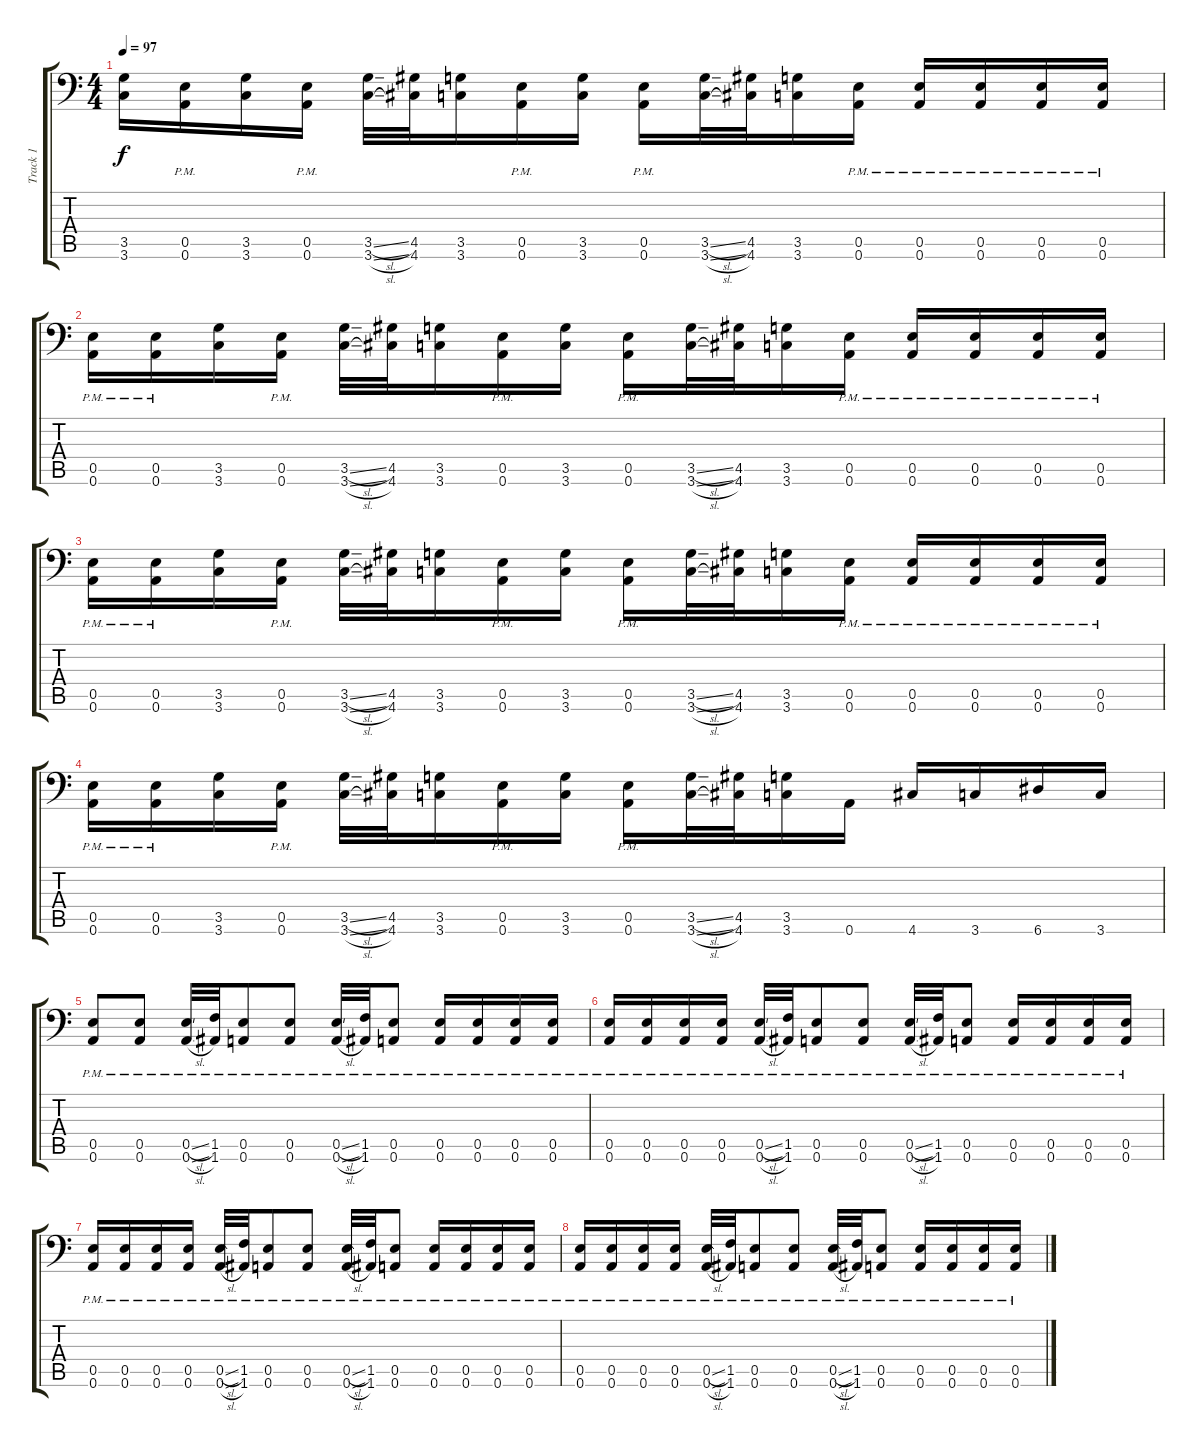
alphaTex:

\track ("Track 1" "Track 1") {instrument overdrivenguitar}
\staff {score tabs}
\tuning (B3 Gb3 D3 A2 E2 A1) {hide}
\ts (4 4)
\tempo 97
\clef f4
\ks c
(3.5 3.6).16{dy f} (0.5{pm} 0.6{pm}).16 (3.5 3.6).16 (0.5{pm} 0.6{pm}).16 (3.5{sl} 3.6{sl}).32 (4.5 4.6).32 (3.5 3.6).16 (0.5{pm} 0.6{pm}).16 (3.5 3.6).16 (0.5{pm} 0.6{pm}).16 (3.5{sl} 3.6{sl}).32 (4.5 4.6).32 (3.5 3.6).16 (0.5{pm} 0.6{pm}).16 (0.5{pm} 0.6{pm}).16 (0.5{pm} 0.6{pm}).16 (0.5{pm} 0.6{pm}).16 (0.5{pm} 0.6{pm}).16 |
(0.5{pm} 0.6{pm}).16 (0.5{pm} 0.6{pm}).16 (3.5 3.6).16 (0.5{pm} 0.6{pm}).16 (3.5{sl} 3.6{sl}).32 (4.5 4.6).32 (3.5 3.6).16 (0.5{pm} 0.6{pm}).16 (3.5 3.6).16 (0.5{pm} 0.6{pm}).16 (3.5{sl} 3.6{sl}).32 (4.5 4.6).32 (3.5 3.6).16 (0.5{pm} 0.6{pm}).16 (0.5{pm} 0.6{pm}).16 (0.5{pm} 0.6{pm}).16 (0.5{pm} 0.6{pm}).16 (0.5{pm} 0.6{pm}).16 |
(0.5{pm} 0.6{pm}).16 (0.5{pm} 0.6{pm}).16 (3.5 3.6).16 (0.5{pm} 0.6{pm}).16 (3.5{sl} 3.6{sl}).32 (4.5 4.6).32 (3.5 3.6).16 (0.5{pm} 0.6{pm}).16 (3.5 3.6).16 (0.5{pm} 0.6{pm}).16 (3.5{sl} 3.6{sl}).32 (4.5 4.6).32 (3.5 3.6).16 (0.5{pm} 0.6{pm}).16 (0.5{pm} 0.6{pm}).16 (0.5{pm} 0.6{pm}).16 (0.5{pm} 0.6{pm}).16 (0.5{pm} 0.6{pm}).16 |
(0.5{pm} 0.6{pm}).16 (0.5{pm} 0.6{pm}).16 (3.5 3.6).16 (0.5{pm} 0.6{pm}).16 (3.5{sl} 3.6{sl}).32 (4.5 4.6).32 (3.5 3.6).16 (0.5{pm} 0.6{pm}).16 (3.5 3.6).16 (0.5{pm} 0.6{pm}).16 (3.5{sl} 3.6{sl}).32 (4.5 4.6).32 (3.5 3.6).16 0.6.16 4.6.16 3.6.16 6.6.16 3.6.16 |
(0.5{pm} 0.6{pm}).8 (0.5{pm} 0.6{pm}).8 (0.5{sl pm} 0.6{sl pm}).32 (1.5{pm} 1.6{pm}).32 (0.5{pm} 0.6{pm}).8 (0.5{pm} 0.6{pm}).8 (0.5{sl pm} 0.6{sl pm}).32 (1.5{pm} 1.6{pm}).32 (0.5{pm} 0.6{pm}).8 (0.5{pm} 0.6{pm}).16 (0.5{pm} 0.6{pm}).16 (0.5{pm} 0.6{pm}).16 (0.5{pm} 0.6{pm}).16 |
(0.5{pm} 0.6{pm}).16 (0.5{pm} 0.6{pm}).16 (0.5{pm} 0.6{pm}).16 (0.5{pm} 0.6{pm}).16 (0.5{sl pm} 0.6{sl pm}).32 (1.5{pm} 1.6{pm}).32 (0.5{pm} 0.6{pm}).8 (0.5{pm} 0.6{pm}).8 (0.5{sl pm} 0.6{sl pm}).32 (1.5{pm} 1.6{pm}).32 (0.5{pm} 0.6{pm}).8 (0.5{pm} 0.6{pm}).16 (0.5{pm} 0.6{pm}).16 (0.5{pm} 0.6{pm}).16 (0.5{pm} 0.6{pm}).16 |
(0.5{pm} 0.6{pm}).16 (0.5{pm} 0.6{pm}).16 (0.5{pm} 0.6{pm}).16 (0.5{pm} 0.6{pm}).16 (0.5{sl pm} 0.6{sl pm}).32 (1.5{pm} 1.6{pm}).32 (0.5{pm} 0.6{pm}).8 (0.5{pm} 0.6{pm}).8 (0.5{sl pm} 0.6{sl pm}).32 (1.5{pm} 1.6{pm}).32 (0.5{pm} 0.6{pm}).8 (0.5{pm} 0.6{pm}).16 (0.5{pm} 0.6{pm}).16 (0.5{pm} 0.6{pm}).16 (0.5{pm} 0.6{pm}).16 |
(0.5{pm} 0.6{pm}).16 (0.5{pm} 0.6{pm}).16 (0.5{pm} 0.6{pm}).16 (0.5{pm} 0.6{pm}).16 (0.5{sl pm} 0.6{sl pm}).32 (1.5{pm} 1.6{pm}).32 (0.5{pm} 0.6{pm}).8 (0.5{pm} 0.6{pm}).8 (0.5{sl pm} 0.6{sl pm}).32 (1.5{pm} 1.6{pm}).32 (0.5{pm} 0.6{pm}).8 (0.5{pm} 0.6{pm}).16 (0.5{pm} 0.6{pm}).16 (0.5{pm} 0.6{pm}).16 (0.5{pm} 0.6{pm}).16
